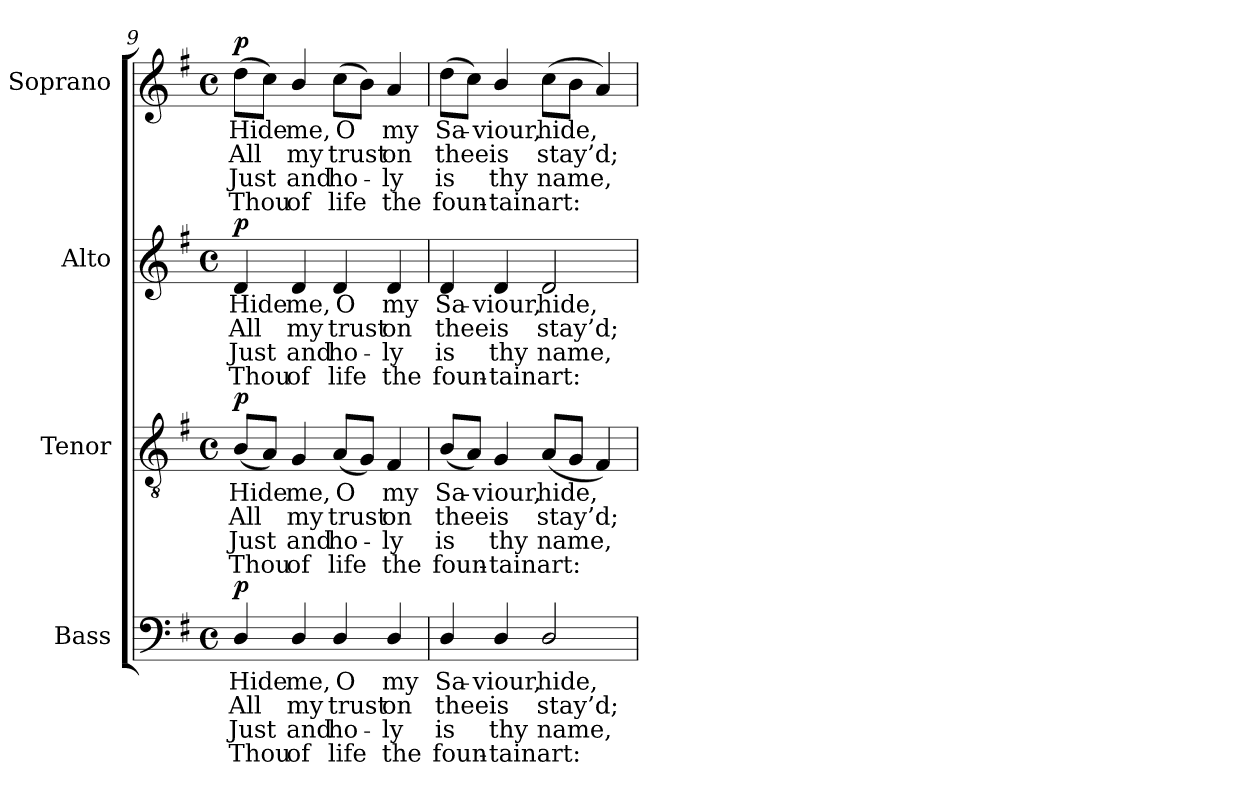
**kern	**text	**text	**text	**text	**dynam	**kern	**text	**text	**text	**text	**dynam	**kern	**text	**text	**text	**text	**dynam	**kern	**text	**text	**text	**text	**dynam
*part4	*part4	*part4	*part4	*part4	*part4	*part3	*part3	*part3	*part3	*part3	*part3	*part2	*part2	*part2	*part2	*part2	*part2	*part1	*part1	*part1	*part1	*part1	*part1
*staff4	*staff4	*staff4	*staff4	*staff4	*staff4	*staff3	*staff3	*staff3	*staff3	*staff3	*staff3	*staff2	*staff2	*staff2	*staff2	*staff2	*staff2	*staff1	*staff1	*staff1	*staff1	*staff1	*staff1
*I"Bass	*	*	*	*	*	*I"Tenor	*	*	*	*	*	*I"Alto	*	*	*	*	*	*I"Soprano	*	*	*	*	*
*I'B.	*	*	*	*	*	*I'T.	*	*	*	*	*	*I'A.	*	*	*	*	*	*I'S.	*	*	*	*	*
*clefF4	*	*	*	*	*	*clefGv2	*	*	*	*	*	*clefG2	*	*	*	*	*	*clefG2	*	*	*	*	*
*	*	*	*	*	*	*ITrd7c12	*	*	*	*	*	*	*	*	*	*	*	*	*	*	*	*	*
*k[f#]	*	*	*	*	*	*k[f#]	*	*	*	*	*	*k[f#]	*	*	*	*	*	*k[f#]	*	*	*	*	*
*G:	*	*	*	*	*	*G:	*	*	*	*	*	*G:	*	*	*	*	*	*G:	*	*	*	*	*
*M4/4	*	*	*	*	*	*M4/4	*	*	*	*	*	*M4/4	*	*	*	*	*	*M4/4	*	*	*	*	*
*met(c)	*	*	*	*	*	*met(c)	*	*	*	*	*	*met(c)	*	*	*	*	*	*met(c)	*	*	*	*	*
=9	=9	=9	=9	=9	=9	=9	=9	=9	=9	=9	=9	=9	=9	=9	=9	=9	=9	=9	=9	=9	=9	=9	=9
!	!LO:LY:b:color=#000000	!LO:LY:b:color=#000000	!LO:LY:b:color=#000000	!LO:LY:b:color=#000000	!	!	!	!	!	!	!	!	!	!	!	!	!	!	!	!	!	!	!
!	!	!	!	!	!	!	!LO:LY:b:color=#000000	!LO:LY:b:color=#000000	!LO:LY:b:color=#000000	!LO:LY:b:color=#000000	!	!	!	!	!	!	!	!	!	!	!	!	!
!	!	!	!	!	!	!	!	!	!	!	!	!	!LO:LY:b:color=#000000	!LO:LY:b:color=#000000	!LO:LY:b:color=#000000	!LO:LY:b:color=#000000	!	!	!	!	!	!	!
!	!	!	!	!	!	!	!	!	!	!	!	!	!	!	!	!	!	!	!LO:LY:b:color=#000000	!LO:LY:b:color=#000000	!LO:LY:b:color=#000000	!LO:LY:b:color=#000000	!
4Di/	Hide	All	Just	Thou	p	(8BBi/L	Hide	All	Just	Thou	p	4di/	Hide	All	Just	Thou	p	(8ddi\L	Hide	All	Just	Thou	p
.	.	.	.	.	.	8AAi/J)	.	.	.	.	.	.	.	.	.	.	.	8cci\J)	.	.	.	.	.
!	!LO:LY:b:color=#000000	!LO:LY:b:color=#000000	!LO:LY:b:color=#000000	!LO:LY:b:color=#000000	!	!	!	!	!	!	!	!	!	!	!	!	!	!	!	!	!	!	!
!	!	!	!	!	!	!	!LO:LY:b:color=#000000	!LO:LY:b:color=#000000	!LO:LY:b:color=#000000	!LO:LY:b:color=#000000	!	!	!	!	!	!	!	!	!	!	!	!	!
!	!	!	!	!	!	!	!	!	!	!	!	!	!LO:LY:b:color=#000000	!LO:LY:b:color=#000000	!LO:LY:b:color=#000000	!LO:LY:b:color=#000000	!	!	!	!	!	!	!
!	!	!	!	!	!	!	!	!	!	!	!	!	!	!	!	!	!	!	!LO:LY:b:color=#000000	!LO:LY:b:color=#000000	!LO:LY:b:color=#000000	!LO:LY:b:color=#000000	!
4Di/	me,	my	and	of	.	4GGi/	me,	my	and	of	.	4di/	me,	my	and	of	.	4bi/	me,	my	and	of	.
!	!LO:LY:b:color=#000000	!LO:LY:b:color=#000000	!LO:LY:b:color=#000000	!LO:LY:b:color=#000000	!	!	!	!	!	!	!	!	!	!	!	!	!	!	!	!	!	!	!
!	!	!	!	!	!	!	!LO:LY:b:color=#000000	!LO:LY:b:color=#000000	!LO:LY:b:color=#000000	!LO:LY:b:color=#000000	!	!	!	!	!	!	!	!	!	!	!	!	!
!	!	!	!	!	!	!	!	!	!	!	!	!	!LO:LY:b:color=#000000	!LO:LY:b:color=#000000	!LO:LY:b:color=#000000	!LO:LY:b:color=#000000	!	!	!	!	!	!	!
!	!	!	!	!	!	!	!	!	!	!	!	!	!	!	!	!	!	!	!LO:LY:b:color=#000000	!LO:LY:b:color=#000000	!LO:LY:b:color=#000000	!LO:LY:b:color=#000000	!
4Di/	O	trust	ho-	-life	.	(8AAi/L	O	trust	ho-	-life	.	4di/	O	trust	ho-	-life	.	(8cci\L	O	trust	ho-	-life	.
.	.	.	.	.	.	8GGi/J)	.	.	.	.	.	.	.	.	.	.	.	8bi\J)	.	.	.	.	.
!	!LO:LY:b:color=#000000	!LO:LY:b:color=#000000	!LO:LY:b:color=#000000	!LO:LY:b:color=#000000	!	!	!	!	!	!	!	!	!	!	!	!	!	!	!	!	!	!	!
!	!	!	!	!	!	!	!LO:LY:b:color=#000000	!LO:LY:b:color=#000000	!LO:LY:b:color=#000000	!LO:LY:b:color=#000000	!	!	!	!	!	!	!	!	!	!	!	!	!
!	!	!	!	!	!	!	!	!	!	!	!	!	!LO:LY:b:color=#000000	!LO:LY:b:color=#000000	!LO:LY:b:color=#000000	!LO:LY:b:color=#000000	!	!	!	!	!	!	!
!	!	!	!	!	!	!	!	!	!	!	!	!	!	!	!	!	!	!	!LO:LY:b:color=#000000	!LO:LY:b:color=#000000	!LO:LY:b:color=#000000	!LO:LY:b:color=#000000	!
4Di/	my	on	ly	the	.	4FF#i/	my	on	ly	the	.	4di/	my	on	ly	the	.	4ai/	my	on	ly	the	.
=10	=10	=10	=10	=10	=10	=10	=10	=10	=10	=10	=10	=10	=10	=10	=10	=10	=10	=10	=10	=10	=10	=10	=10
!	!LO:LY:b:color=#000000	!LO:LY:b:color=#000000	!LO:LY:b:color=#000000	!LO:LY:b:color=#000000	!	!	!	!	!	!	!	!	!	!	!	!	!	!	!	!	!	!	!
!	!	!	!	!	!	!	!LO:LY:b:color=#000000	!LO:LY:b:color=#000000	!LO:LY:b:color=#000000	!LO:LY:b:color=#000000	!	!	!	!	!	!	!	!	!	!	!	!	!
!	!	!	!	!	!	!	!	!	!	!	!	!	!LO:LY:b:color=#000000	!LO:LY:b:color=#000000	!LO:LY:b:color=#000000	!LO:LY:b:color=#000000	!	!	!	!	!	!	!
!	!	!	!	!	!	!	!	!	!	!	!	!	!	!	!	!	!	!	!LO:LY:b:color=#000000	!LO:LY:b:color=#000000	!LO:LY:b:color=#000000	!LO:LY:b:color=#000000	!
4Di/	Sa-	thee	is	foun-	.	(8BBi/L	Sa-	thee	is	foun-	.	4di/	Sa-	thee	is	foun-	.	(8ddi\L	Sa-	thee	is	foun-	.
.	.	.	.	.	.	8AAi/J)	.	.	.	.	.	.	.	.	.	.	.	8cci\J)	.	.	.	.	.
!	!LO:LY:b:color=#000000	!LO:LY:b:color=#000000	!LO:LY:b:color=#000000	!LO:LY:b:color=#000000	!	!	!	!	!	!	!	!	!	!	!	!	!	!	!	!	!	!	!
!	!	!	!	!	!	!	!LO:LY:b:color=#000000	!LO:LY:b:color=#000000	!LO:LY:b:color=#000000	!LO:LY:b:color=#000000	!	!	!	!	!	!	!	!	!	!	!	!	!
!	!	!	!	!	!	!	!	!	!	!	!	!	!LO:LY:b:color=#000000	!LO:LY:b:color=#000000	!LO:LY:b:color=#000000	!LO:LY:b:color=#000000	!	!	!	!	!	!	!
!	!	!	!	!	!	!	!	!	!	!	!	!	!	!	!	!	!	!	!LO:LY:b:color=#000000	!LO:LY:b:color=#000000	!LO:LY:b:color=#000000	!LO:LY:b:color=#000000	!
4Di/	-viour,	is	-thy	tain	.	4GGi/	-viour,	is	-thy	tain	.	4di/	-viour,	is	-thy	tain	.	4bi/	-viour,	is	-thy	tain	.
!	!LO:LY:b:color=#000000	!LO:LY:b:color=#000000	!LO:LY:b:color=#000000	!LO:LY:b:color=#000000	!	!	!	!	!	!	!	!	!	!	!	!	!	!	!	!	!	!	!
!	!	!	!	!	!	!	!LO:LY:b:color=#000000	!LO:LY:b:color=#000000	!LO:LY:b:color=#000000	!LO:LY:b:color=#000000	!	!	!	!	!	!	!	!	!	!	!	!	!
!	!	!	!	!	!	!	!	!	!	!	!	!	!LO:LY:b:color=#000000	!LO:LY:b:color=#000000	!LO:LY:b:color=#000000	!LO:LY:b:color=#000000	!	!	!	!	!	!	!
!	!	!	!	!	!	!	!	!	!	!	!	!	!	!	!	!	!	!	!LO:LY:b:color=#000000	!LO:LY:b:color=#000000	!LO:LY:b:color=#000000	!LO:LY:b:color=#000000	!
2Di/	hide,	stay’d;	name,	art:	.	(8AAi/L	hide,	stay’d;	name,	art:	.	2di/	hide,	stay’d;	name,	art:	.	(8cci\L	hide,	stay’d;	name,	art:	.
.	.	.	.	.	.	8GGi/J	.	.	.	.	.	.	.	.	.	.	.	8bi\J	.	.	.	.	.
.	.	.	.	.	.	4FF#i/)	.	.	.	.	.	.	.	.	.	.	.	4ai/)	.	.	.	.	.
=	=	=	=	=	=	=	=	=	=	=	=	=	=	=	=	=	=	=	=	=	=	=	=
*-	*-	*-	*-	*-	*-	*-	*-	*-	*-	*-	*-	*-	*-	*-	*-	*-	*-	*-	*-	*-	*-	*-	*-
